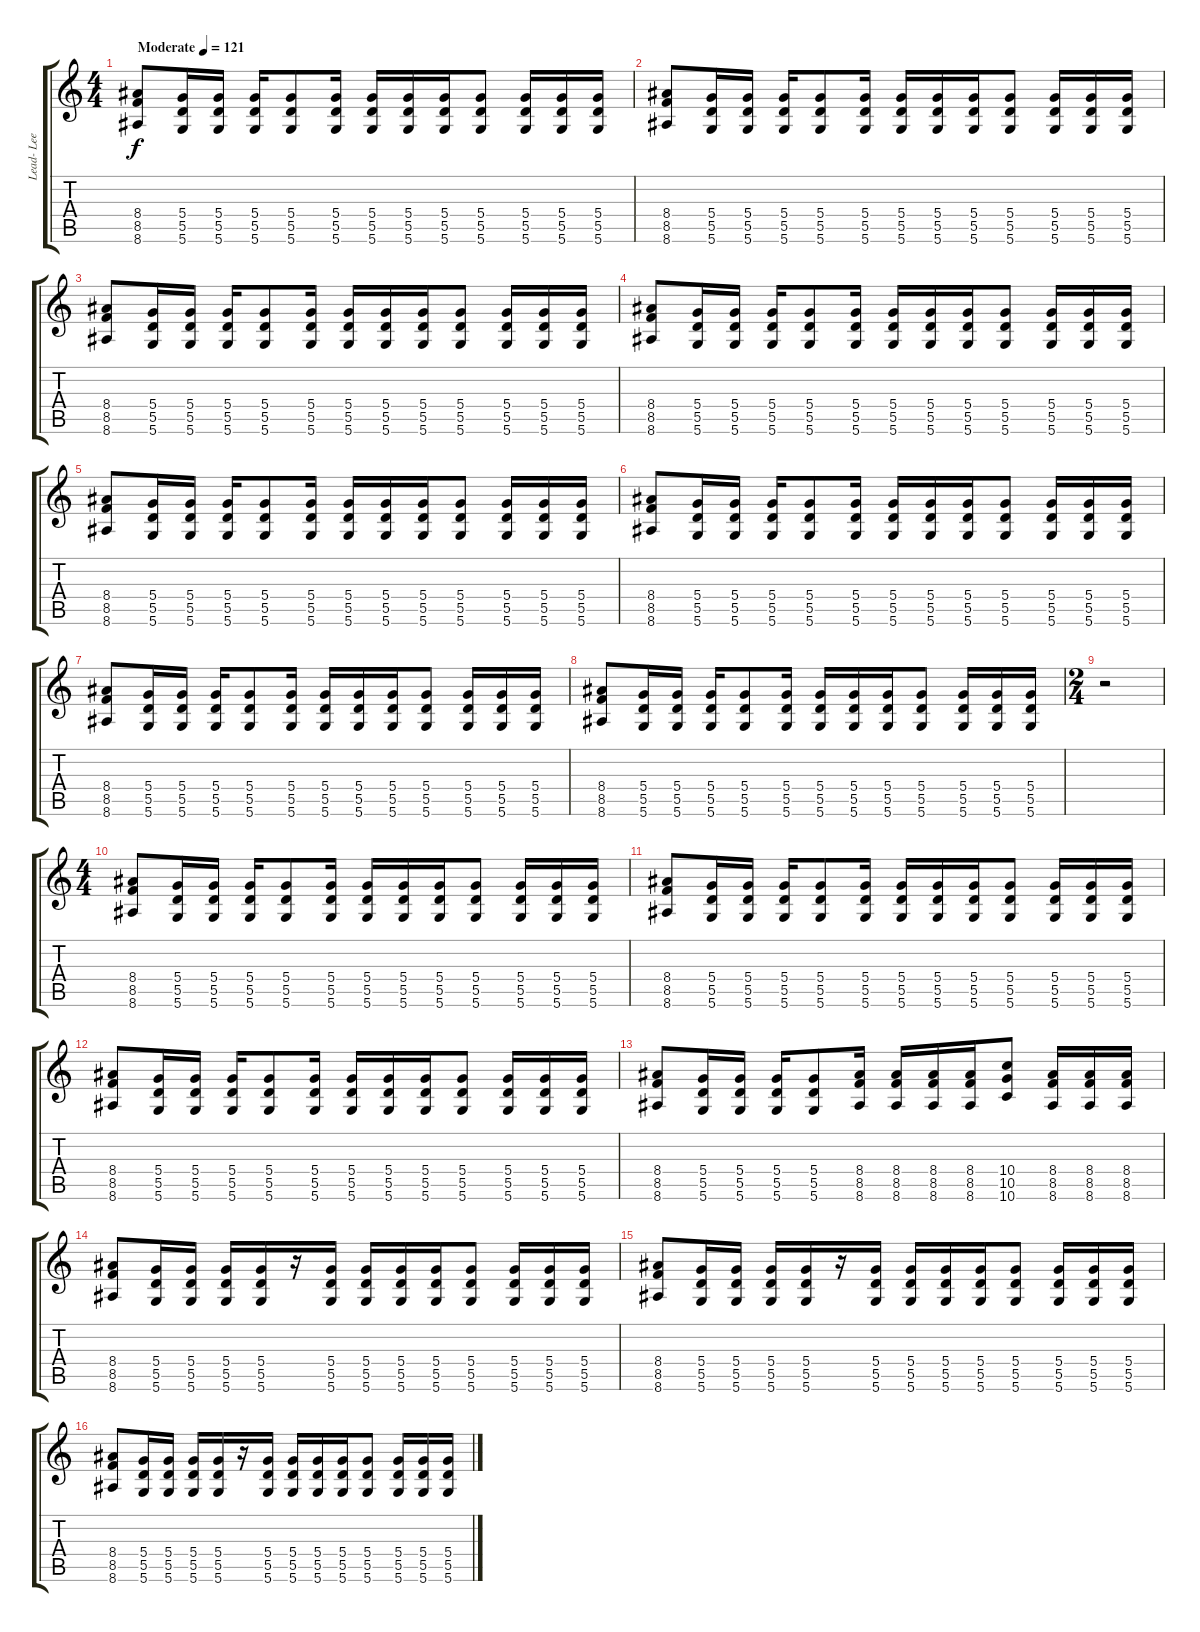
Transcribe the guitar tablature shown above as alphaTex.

\track ("Lead- Lee" "Lead- Lee") {instrument distortionguitar}
\staff {score tabs}
\tuning (E4 B3 G3 D3 A2 D2) {hide}
\ts (4 4)
\tempo (121 "Moderate")
\clef g2
\ks c
(8.4 8.5 8.6).8{dy f instrument distortionguitar} (5.4 5.5 5.6).16 (5.4 5.5 5.6).16 (5.4 5.5 5.6).16 (5.4 5.5 5.6).8 (5.4 5.5 5.6).16 (5.4 5.5 5.6).16 (5.4 5.5 5.6).16 (5.4 5.5 5.6).16 (5.4 5.5 5.6).8 (5.4 5.5 5.6).16 (5.4 5.5 5.6).16 (5.4 5.5 5.6).16 |
(8.4 8.5 8.6).8 (5.4 5.5 5.6).16 (5.4 5.5 5.6).16 (5.4 5.5 5.6).16 (5.4 5.5 5.6).8 (5.4 5.5 5.6).16 (5.4 5.5 5.6).16 (5.4 5.5 5.6).16 (5.4 5.5 5.6).16 (5.4 5.5 5.6).8 (5.4 5.5 5.6).16 (5.4 5.5 5.6).16 (5.4 5.5 5.6).16 |
(8.4 8.5 8.6).8 (5.4 5.5 5.6).16 (5.4 5.5 5.6).16 (5.4 5.5 5.6).16 (5.4 5.5 5.6).8 (5.4 5.5 5.6).16 (5.4 5.5 5.6).16 (5.4 5.5 5.6).16 (5.4 5.5 5.6).16 (5.4 5.5 5.6).8 (5.4 5.5 5.6).16 (5.4 5.5 5.6).16 (5.4 5.5 5.6).16 |
(8.4 8.5 8.6).8 (5.4 5.5 5.6).16 (5.4 5.5 5.6).16 (5.4 5.5 5.6).16 (5.4 5.5 5.6).8 (5.4 5.5 5.6).16 (5.4 5.5 5.6).16 (5.4 5.5 5.6).16 (5.4 5.5 5.6).16 (5.4 5.5 5.6).8 (5.4 5.5 5.6).16 (5.4 5.5 5.6).16 (5.4 5.5 5.6).16 |
(8.4 8.5 8.6).8 (5.4 5.5 5.6).16 (5.4 5.5 5.6).16 (5.4 5.5 5.6).16 (5.4 5.5 5.6).8 (5.4 5.5 5.6).16 (5.4 5.5 5.6).16 (5.4 5.5 5.6).16 (5.4 5.5 5.6).16 (5.4 5.5 5.6).8 (5.4 5.5 5.6).16 (5.4 5.5 5.6).16 (5.4 5.5 5.6).16 |
(8.4 8.5 8.6).8 (5.4 5.5 5.6).16 (5.4 5.5 5.6).16 (5.4 5.5 5.6).16 (5.4 5.5 5.6).8 (5.4 5.5 5.6).16 (5.4 5.5 5.6).16 (5.4 5.5 5.6).16 (5.4 5.5 5.6).16 (5.4 5.5 5.6).8 (5.4 5.5 5.6).16 (5.4 5.5 5.6).16 (5.4 5.5 5.6).16 |
(8.4 8.5 8.6).8 (5.4 5.5 5.6).16 (5.4 5.5 5.6).16 (5.4 5.5 5.6).16 (5.4 5.5 5.6).8 (5.4 5.5 5.6).16 (5.4 5.5 5.6).16 (5.4 5.5 5.6).16 (5.4 5.5 5.6).16 (5.4 5.5 5.6).8 (5.4 5.5 5.6).16 (5.4 5.5 5.6).16 (5.4 5.5 5.6).16 |
(8.4 8.5 8.6).8 (5.4 5.5 5.6).16 (5.4 5.5 5.6).16 (5.4 5.5 5.6).16 (5.4 5.5 5.6).8 (5.4 5.5 5.6).16 (5.4 5.5 5.6).16 (5.4 5.5 5.6).16 (5.4 5.5 5.6).16 (5.4 5.5 5.6).8 (5.4 5.5 5.6).16 (5.4 5.5 5.6).16 (5.4 5.5 5.6).16 |
\ts (2 4)
r.2 |
\ts (4 4)
(8.4 8.5 8.6).8 (5.4 5.5 5.6).16 (5.4 5.5 5.6).16 (5.4 5.5 5.6).16 (5.4 5.5 5.6).8 (5.4 5.5 5.6).16 (5.4 5.5 5.6).16 (5.4 5.5 5.6).16 (5.4 5.5 5.6).16 (5.4 5.5 5.6).8 (5.4 5.5 5.6).16 (5.4 5.5 5.6).16 (5.4 5.5 5.6).16 |
(8.4 8.5 8.6).8 (5.4 5.5 5.6).16 (5.4 5.5 5.6).16 (5.4 5.5 5.6).16 (5.4 5.5 5.6).8 (5.4 5.5 5.6).16 (5.4 5.5 5.6).16 (5.4 5.5 5.6).16 (5.4 5.5 5.6).16 (5.4 5.5 5.6).8 (5.4 5.5 5.6).16 (5.4 5.5 5.6).16 (5.4 5.5 5.6).16 |
(8.4 8.5 8.6).8 (5.4 5.5 5.6).16 (5.4 5.5 5.6).16 (5.4 5.5 5.6).16 (5.4 5.5 5.6).8 (5.4 5.5 5.6).16 (5.4 5.5 5.6).16 (5.4 5.5 5.6).16 (5.4 5.5 5.6).16 (5.4 5.5 5.6).8 (5.4 5.5 5.6).16 (5.4 5.5 5.6).16 (5.4 5.5 5.6).16 |
(8.4 8.5 8.6).8 (5.4 5.5 5.6).16 (5.4 5.5 5.6).16 (5.4 5.5 5.6).16 (5.4 5.5 5.6).8 (8.4 8.5 8.6).16 (8.4 8.5 8.6).16 (8.4 8.5 8.6).16 (8.4 8.5 8.6).16 (10.4 10.5 10.6).8 (8.4 8.5 8.6).16 (8.4 8.5 8.6).16 (8.4 8.5 8.6).16 |
(8.4 8.5 8.6).8 (5.4 5.5 5.6).16 (5.4 5.5 5.6).16 (5.4 5.5 5.6).16 (5.4 5.5 5.6).16 r.16 (5.4 5.5 5.6).16 (5.4 5.5 5.6).16 (5.4 5.5 5.6).16 (5.4 5.5 5.6).16 (5.4 5.5 5.6).8 (5.4 5.5 5.6).16 (5.4 5.5 5.6).16 (5.4 5.5 5.6).16 |
(8.4 8.5 8.6).8 (5.4 5.5 5.6).16 (5.4 5.5 5.6).16 (5.4 5.5 5.6).16 (5.4 5.5 5.6).16 r.16 (5.4 5.5 5.6).16 (5.4 5.5 5.6).16 (5.4 5.5 5.6).16 (5.4 5.5 5.6).16 (5.4 5.5 5.6).8 (5.4 5.5 5.6).16 (5.4 5.5 5.6).16 (5.4 5.5 5.6).16 |
(8.4 8.5 8.6).8 (5.4 5.5 5.6).16 (5.4 5.5 5.6).16 (5.4 5.5 5.6).16 (5.4 5.5 5.6).16 r.16 (5.4 5.5 5.6).16 (5.4 5.5 5.6).16 (5.4 5.5 5.6).16 (5.4 5.5 5.6).16 (5.4 5.5 5.6).8 (5.4 5.5 5.6).16 (5.4 5.5 5.6).16 (5.4 5.5 5.6).16
